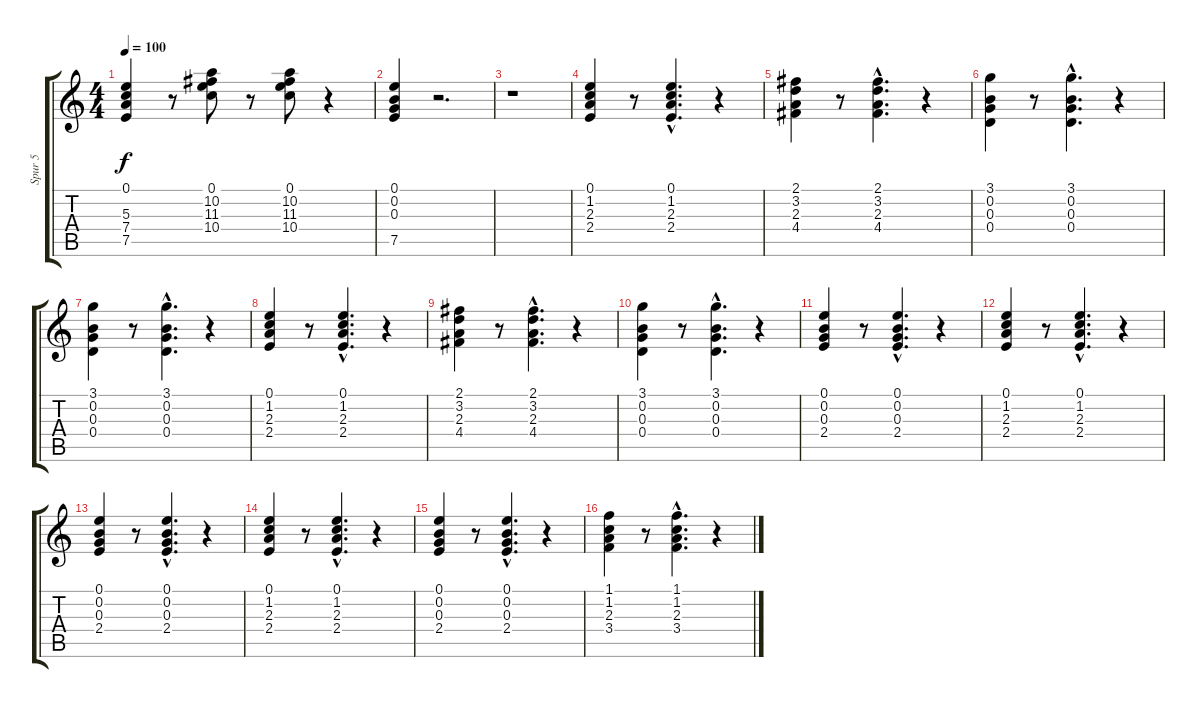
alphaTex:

\track ("Spur 5" "Spur 5") {instrument acousticguitarnylon}
\staff {score tabs}
\tuning (E4 B3 G3 D3 A2 E2) {hide}
\ts (4 4)
\tempo 100
\clef g2
\ks c
(0.1 5.3 7.4 7.5).4{dy f} r.8 (0.1 10.2 11.3 10.4).8 r.8 (0.1 10.2 11.3 10.4).8 r.4 |
(0.1 0.2 0.3 7.5).4 r.2{d} |
r.1 |
(0.1 1.2 2.3 2.4).4 r.8 (0.1{hac} 1.2{hac} 2.3{hac} 2.4{hac}).4{d} r.4 |
(2.1 3.2 2.3 4.4).4 r.8 (2.1{hac} 3.2{hac} 2.3{hac} 4.4{hac}).4{d} r.4 |
(3.1 0.2 0.3 0.4).4 r.8 (3.1{hac} 0.2{hac} 0.3{hac} 0.4{hac}).4{d} r.4 |
(3.1 0.2 0.3 0.4).4 r.8 (3.1{hac} 0.2{hac} 0.3{hac} 0.4{hac}).4{d} r.4 |
(0.1 1.2 2.3 2.4).4 r.8 (0.1{hac} 1.2{hac} 2.3{hac} 2.4{hac}).4{d} r.4 |
(2.1 3.2 2.3 4.4).4 r.8 (2.1{hac} 3.2{hac} 2.3{hac} 4.4{hac}).4{d} r.4 |
(3.1 0.2 0.3 0.4).4 r.8 (3.1{hac} 0.2{hac} 0.3{hac} 0.4{hac}).4{d} r.4 |
(0.1 0.2 0.3 2.4).4 r.8 (0.1{hac} 0.2{hac} 0.3{hac} 2.4{hac}).4{d} r.4 |
(0.1 1.2 2.3 2.4).4 r.8 (0.1{hac} 1.2{hac} 2.3{hac} 2.4{hac}).4{d} r.4 |
(0.1 0.2 0.3 2.4).4 r.8 (0.1{hac} 0.2{hac} 0.3{hac} 2.4{hac}).4{d} r.4 |
(0.1 1.2 2.3 2.4).4 r.8 (0.1{hac} 1.2{hac} 2.3{hac} 2.4{hac}).4{d} r.4 |
(0.1 0.2 0.3 2.4).4 r.8 (0.1{hac} 0.2{hac} 0.3{hac} 2.4{hac}).4{d} r.4 |
(1.1 1.2 2.3 3.4).4 r.8 (1.1{hac} 1.2{hac} 2.3{hac} 3.4{hac}).4{d} r.4
